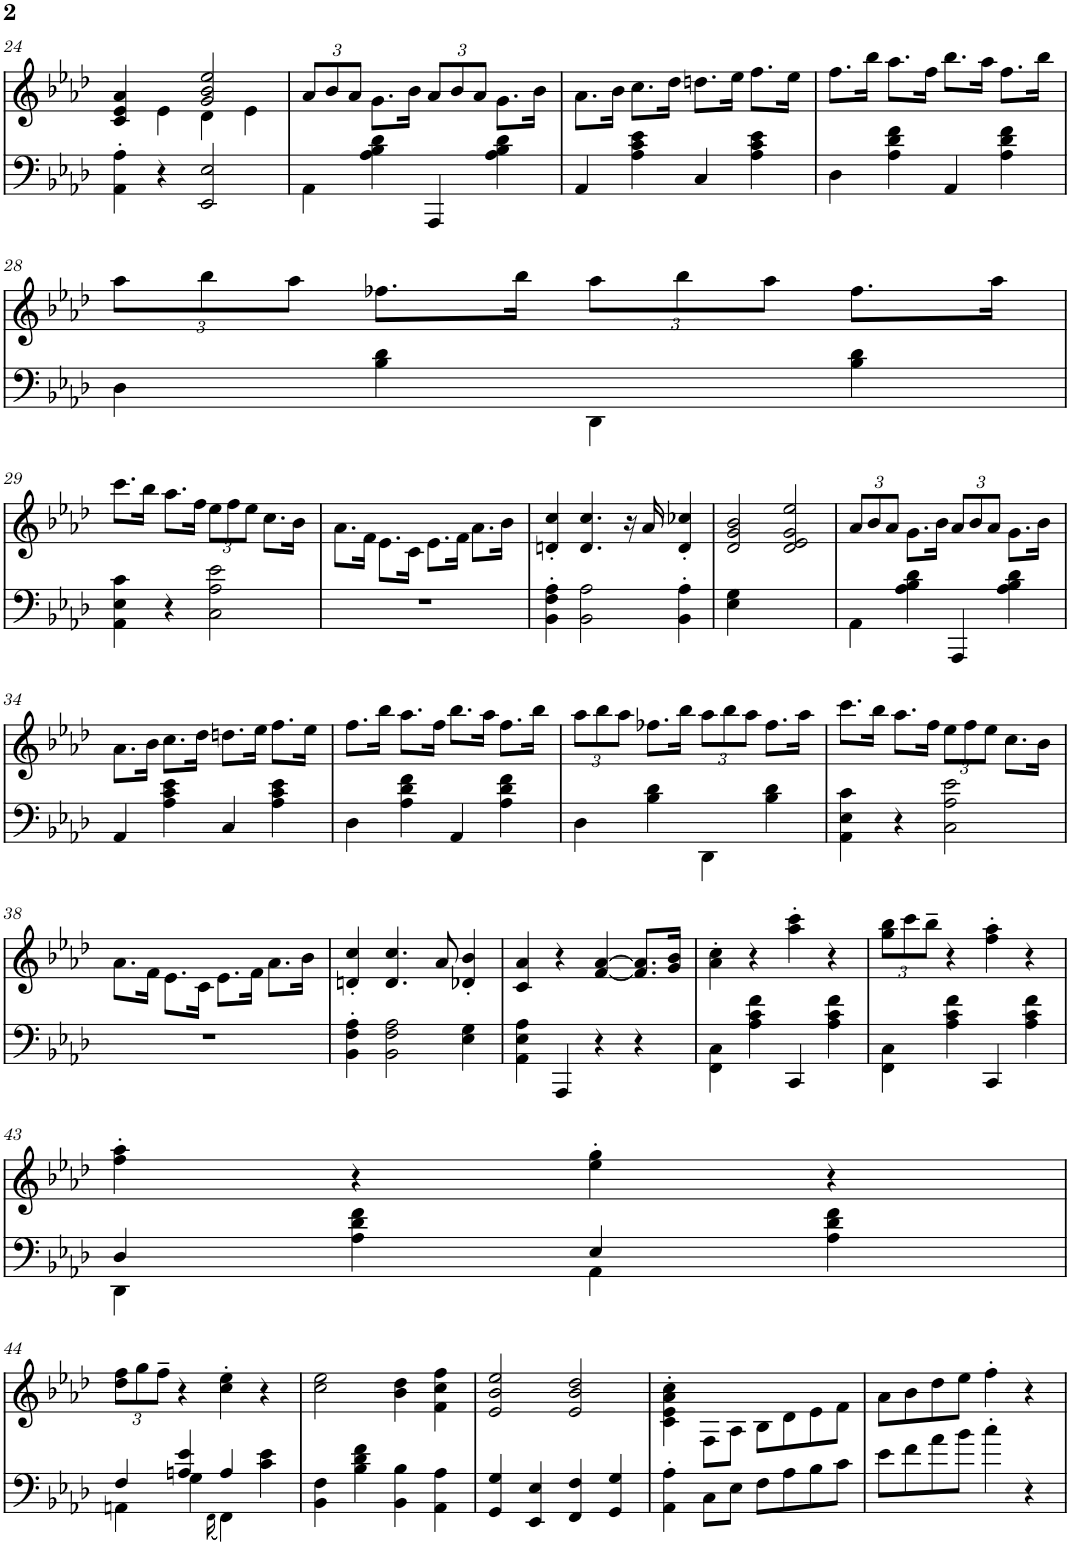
**kern	**kern
*part2	*part1
*staff2	*staff1
*I"Piano	*I"Piano
*I'Pno	*I'Pno
!!LO:PB:g=z
*clefF4	*clefG2
*k[b-e-a-d-]	*k[b-e-a-d-]
*A-:	*A-:
*M4/4	*M4/4
=24	=24
*	*^
4AA-\' 4A-\'	4c/ 4e-/ 4a-/	2ryy
4r	4e-\	.
2EE-/ 2E-/	2g/ 2b-/ 2ee-/	4d-\
.	.	4e-\
*	*v	*v
=25	=25
*	*Xbrackettup
4AA-\	12a-/L
.	12b-/
.	12a-/J
4A-\ 4B-\ 4d-\	8.g\L
.	16b-\Jk
4AAA-/	12a-/L
.	12b-/
.	12a-/J
4A-\ 4B-\ 4d-\	8.g\L
.	16b-\Jk
=26	=26
4AA-/	8.a-\L
.	16b-\Jk
4A-\ 4c\ 4e-\	8.cc\L
.	16dd-\Jk
4C/	8.ddn\L
.	16ee-\Jk
4A-\ 4c\ 4e-\	8.ff\L
.	16ee-\Jk
=27	=27
4D-\	8.ff\L
.	16bb-\Jk
4A-\ 4d-\ 4f\	8.aa-\L
.	16ff\Jk
4AA-/	8.bb-\L
.	16aa-\Jk
4A-\ 4d-\ 4f\	8.ff\L
.	16bb-\Jk
!!LO:LB:g=z
=28	=28
4D-\	12aa-\L
.	12bb-\
.	12aa-\J
4B-\ 4d-\	8.ff-X\L
.	16bb-\Jk
4DD-\	12aa-\L
.	12bb-\
.	12aa-\J
4B-\ 4d-\	8.ff-\L
.	16aa-\Jk
!!LO:LB:g=z
=29	=29
4AA-\ 4E-\ 4c\	8.ccc\L
.	16bb-\Jk
4r	8.aa-\L
.	16ff\Jk
2C\ 2A-\ 2e-\	12ee-\L
.	12ff\
.	12ee-\J
.	8.cc\L
.	16b-\Jk
=30	=30
1r	8.a-\L
.	16f\Jk
.	8.e-\L
.	16c\Jk
.	8.e-\L
.	16f\Jk
.	8.a-\L
.	16b-\Jk
=31	=31
4BB-\' 4F\' 4A-\'	4dn/' 4cc/'
2BB-\ 2A-\	4.d/ 4.cc/
.	16r
.	16a-/
4BB-\' 4A-\'	4d/' 4cc-X/'
=32	=32
4E-\ 4G\	2d-/ 2g/ 2b-/
2.ryy	.
.	2d-/ 2e-/ 2g/ 2ee-/
=33	=33
4AA-\	12a-/L
.	12b-/
.	12a-/J
4A-\ 4B-\ 4d-\	8.g\L
.	16b-\Jk
4AAA-/	12a-/L
.	12b-/
.	12a-/J
4A-\ 4B-\ 4d-\	8.g\L
.	16b-\Jk
!!LO:LB:g=z
=34	=34
4AA-/	8.a-\L
.	16b-\Jk
4A-\ 4c\ 4e-\	8.cc\L
.	16dd-\Jk
4C/	8.ddn\L
.	16ee-\Jk
4A-\ 4c\ 4e-\	8.ff\L
.	16ee-\Jk
=35	=35
4D-\	8.ff\L
.	16bb-\Jk
4A-\ 4d-\ 4f\	8.aa-\L
.	16ff\Jk
4AA-/	8.bb-\L
.	16aa-\Jk
4A-\ 4d-\ 4f\	8.ff\L
.	16bb-\Jk
=36	=36
4D-\	12aa-\L
.	12bb-\
.	12aa-\J
4B-\ 4d-\	8.ff-X\L
.	16bb-\Jk
4DD-\	12aa-\L
.	12bb-\
.	12aa-\J
4B-\ 4d-\	8.ff-\L
.	16aa-\Jk
=37	=37
4AA-\ 4E-\ 4c\	8.ccc\L
.	16bb-\Jk
4r	8.aa-\L
.	16ff\Jk
2C\ 2A-\ 2e-\	12ee-\L
.	12ff\
.	12ee-\J
.	8.cc\L
.	16b-\Jk
!!LO:LB:g=z
=38	=38
1r	8.a-\L
.	16f\Jk
.	8.e-\L
.	16c\Jk
.	8.e-\L
.	16f\Jk
.	8.a-\L
.	16b-\Jk
=39	=39
4BB-\' 4F\' 4A-\'	4dn/' 4cc/'
2BB-\ 2F\ 2A-\	4.d/ 4.cc/
.	8a-/
4E-\ 4G\	4d-X/' 4b-/'
=40	=40
4AA-\ 4E-\ 4A-\	4c/ 4a-/
4AAA-/	4r
4r	[4f/ [4a-/
4r	8.f/] 8.a-/]L
.	16g/ 16b-/Jk
=41	=41
4FF\ 4C\	4a-\' 4cc\'
4A-\ 4c\ 4f\	4r
4CC/	4aa-\' 4ccc\'
4A-\ 4c\ 4f\	4r
=42	=42
4FF\ 4C\	12gg\ 12bb-\L
.	12ccc\
.	12bb-~\J
4A-\ 4c\ 4f\	4r
4CC/	4ff\' 4aa-\'
4A-\ 4c\ 4f\	4r
!!LO:LB:g=z
=43	=43
*^	*
4D-/	4DD-\	4ff\' 4aa-\'
4A-\ 4d-\ 4f\	4ryy	4r
4E-/	4AA-\	4ee-\' 4gg\'
4A-\ 4d-\ 4f\	4ryy	4r
!!LO:LB:g=z
=44	=44	=44
4F/	4AAn\	12dd-\ 12ff\L
.	.	12gg\
.	.	12ff~\J
4An/ 4e-/	4G\	4r
.	(16qFF\	.
4A/	4FF\)	4cc\' 4ee-\'
4c\ 4e-\	4ryy	4r
*v	*v	*
=45	=45
4BB-\ 4F\	2cc\ 2ee-\
4B-\ 4d-\ 4f\	.
4BB-\ 4B-\	4b-\ 4dd-\
4AA-\ 4A-\	4f\ 4cc\ 4ff\
=46	=46
4GG/ 4G/	2e-/ 2b-/ 2ee-/
4EE-/ 4E-/	.
4FF/ 4F/	2e-/ 2b-/ 2dd-/
4GG/ 4G/	.
=47	=47
4AA-\' 4A-\'	4c\' 4e-\' 4a-\' 4cc\'
8C\L	8F\L
8E-\J	8A-\J
8F\L	8B-\L
8A-\	8d-\
8B-\	8e-\
8c\J	8f\J
=48	=48
8e-\L	8a-\L
8f\	8b-\
8a-\	8dd-\
8b-\J	8ee-\J
4cc'\	4ff'\
4r	4r
=	=
*-	*-
